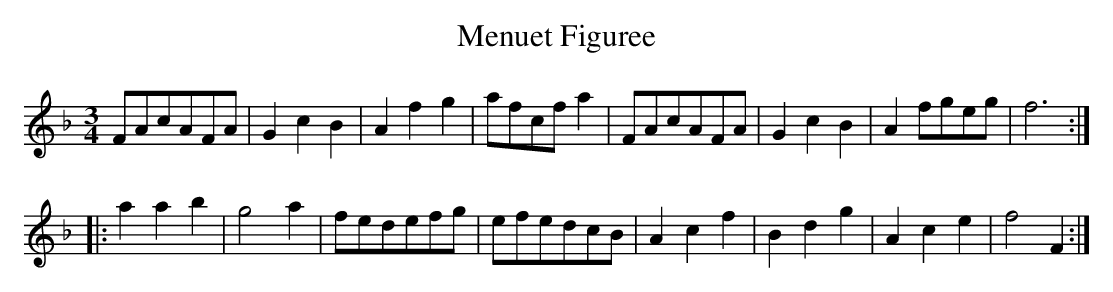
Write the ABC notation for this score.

X:1
T:Menuet Figuree
M:3/4
K:Fmaj
FAcAFA|G2c2B2|A2f2g2|afcfa2|FAcAFA|G2c2B2|A2fgeg|f6:|
|:a2a2b2|g4a2|fedefg|efedcB|A2c2f2|B2d2g2|A2c2e2|f4F2:|
